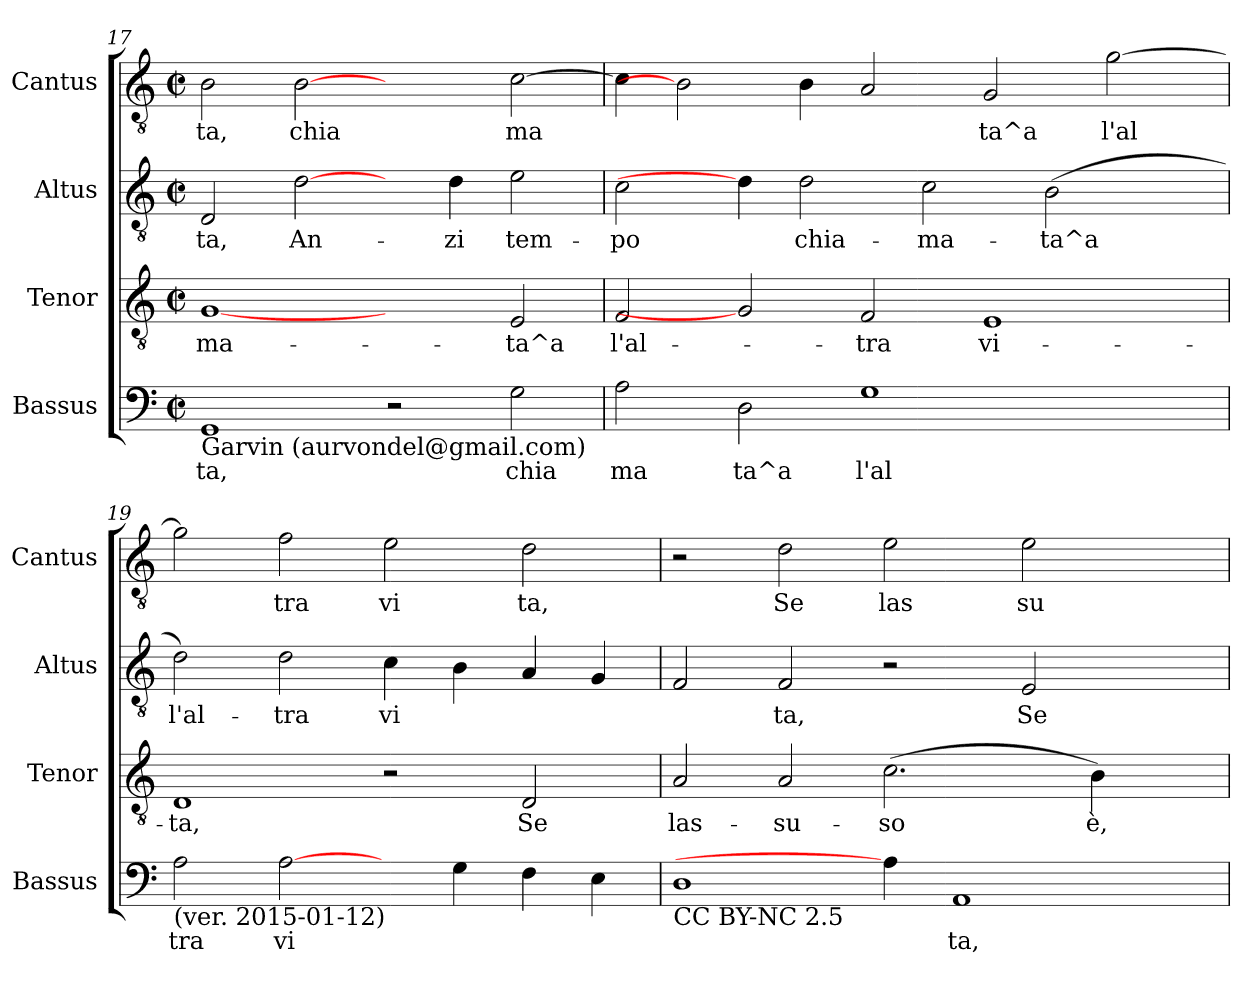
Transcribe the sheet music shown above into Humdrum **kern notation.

**kern	**text	**kern	**text	**kern	**text	**kern	**text
*part4	*part4	*part3	*part3	*part2	*part2	*part1	*part1
*staff4	*staff4	*staff3	*staff3	*staff2	*staff2	*staff1	*staff1
*I"Bassus	*	*I"Tenor	*	*I"Altus	*	*I"Cantus	*
*I'Bassus	*	*I'Tenor	*	*I'Altus	*	*I'Cantus	*
*clefF4	*	*clefGv2	*	*clefGv2	*	*clefGv2	*
*k[]	*	*k[]	*	*k[]	*	*k[]	*
*C:	*	*C:	*	*C:	*	*C:	*
*M2/2	*	*M2/2	*	*M2/2	*	*M2/2	*
*met(c|)	*	*met(c|)	*	*met(c|)	*	*met(c|)	*
=17	=17	=17	=17	=17	=17	=17	=17
!LO:TX:b:t=Garvin (aurvondel@gmail.com)	!	!	!	!	!	!	!
!	!LO:LY:b:cj	!	!LO:LY:b:cj	!	!LO:LY:b:cj	!	!LO:LY:b:cj
1GG	ta,	[1G	-ma-	2D/	-ta,	2B\	ta,
!	!	!	!	!	!LO:LY:b:cj	!	!LO:LY:b:cj
.	.	.	.	[2d\	An-	[2B	chia
2r	.	2ryy	.	4ryy	.	2ryy	.
!	!	!	!	!	!LO:LY:b:cj	!	!
.	.	.	.	4d\	-zi	.	.
!	!LO:LY:b:cj	!	!LO:LY:b:cj	!	!LO:LY:b:cj	!	!LO:LY:b:cj
2G\	chia	2E/	-ta^a	2e\	tem-	[>2c\	ma
=18	=18	=18	=18	=18	=18	=18	=18
!	!LO:LY:b:cj	!	!LO:LY:b:cj	!	!LO:LY:b:cj	!	!LO:LY:b:cj
2A\	ma	2F/	l'al-	2c\	-po	4c\]	.
.	.	.	.	.	.	2B]	.
!	!LO:LY:b:cj	!	!	!	!	!	!
2D\	ta^a	2G]	.	4d\]	.	.	.
!	!	!	!	!	!LO:LY:b:cj	!	!LO:LY:b:cj
.	.	.	.	2d\	chia-	4B\	.
!	!LO:LY:b:cj	!	!LO:LY:b:cj	!	!	!	!LO:LY:b:cj
1G	l'al	2F/	-tra	.	.	2A/	.
!	!	!	!	!	!LO:LY:b:cj	!	!
.	.	.	.	2c\	-ma-	.	.
!	!	!	!LO:LY:b:cj	!	!	!	!LO:LY:b:cj
.	.	1E	vi-	.	.	2G/	ta^a
!	!	!	!	!	!LO:LY:b:cj	!	!
.	.	.	.	(<2B\	-ta^a	.	.
!	!	!	!	!	!	!	!LO:LY:b:cj
2ryy	.	.	.	.	.	[>2g\	l'al
.	.	.	.	4ryy	.	.	.
=19	=19	=19	=19	=19	=19	=19	=19
!LO:TX:b:t=(ver. 2015-01-12)	!	!	!	!	!	!	!
!	!LO:LY:b:cj	!	!LO:LY:b:cj	!	!LO:LY:b:cj	!	!LO:LY:b:cj
2A\	tra	1D	-ta,	2d\)	l'al-	2g\]	.
!	!LO:LY:b:cj	!	!	!	!LO:LY:b:cj	!	!LO:LY:b:cj
[2A\	vi	.	.	2d\	-tra	2f\	tra
!	!	!	!	!	!LO:LY:b:cj	!	!LO:LY:b:cj
4ryy	.	2r	.	4c\	vi-	2e\	vi
!	!LO:LY:b:cj	!	!	!	!LO:LY:b:cj	!	!
4G\	.	.	.	4B\	--	.	.
!	!LO:LY:b:cj	!	!LO:LY:b:cj	!	!LO:LY:b:cj	!	!LO:LY:b:cj
4F\	.	2D/	Se	4A/	--	2d\	ta,
!	!LO:LY:b:cj	!	!	!	!LO:LY:b:cj	!	!
4E\	.	.	.	4G/	--	.	.
=20	=20	=20	=20	=20	=20	=20	=20
!LO:TX:b:t=CC BY-NC 2.5	!	!	!	!	!	!	!
!	!LO:LY:b:cj	!	!LO:LY:b:cj	!	!LO:LY:b:cj	!	!
1D	.	2A/	las-	2F/	--	2r	.
!	!	!	!LO:LY:b:cj	!	!LO:LY:b:cj	!	!LO:LY:b:cj
.	.	2A/	-su-	2F/	-ta,	2d\	Se
!	!	!	!LO:LY:b:cj	!	!	!	!LO:LY:b:cj
4A\]	.	(<2.c\	-so	2r	.	2e\	las
!	!LO:LY:b:cj	!	!	!	!	!	!
1AA	ta,	.	.	.	.	.	.
!	!	!	!	!	!LO:LY:b:cj	!	!LO:LY:b:cj
.	.	.	.	2E/	Se	2e\	su
!	!	!	!LO:LY:b:cj	!	!	!	!
.	.	4B\)	è,	.	.	.	.
.	.	4ryy	.	4ryy	.	4ryy	.
=	=	=	=	=	=	=	=
*-	*-	*-	*-	*-	*-	*-	*-
